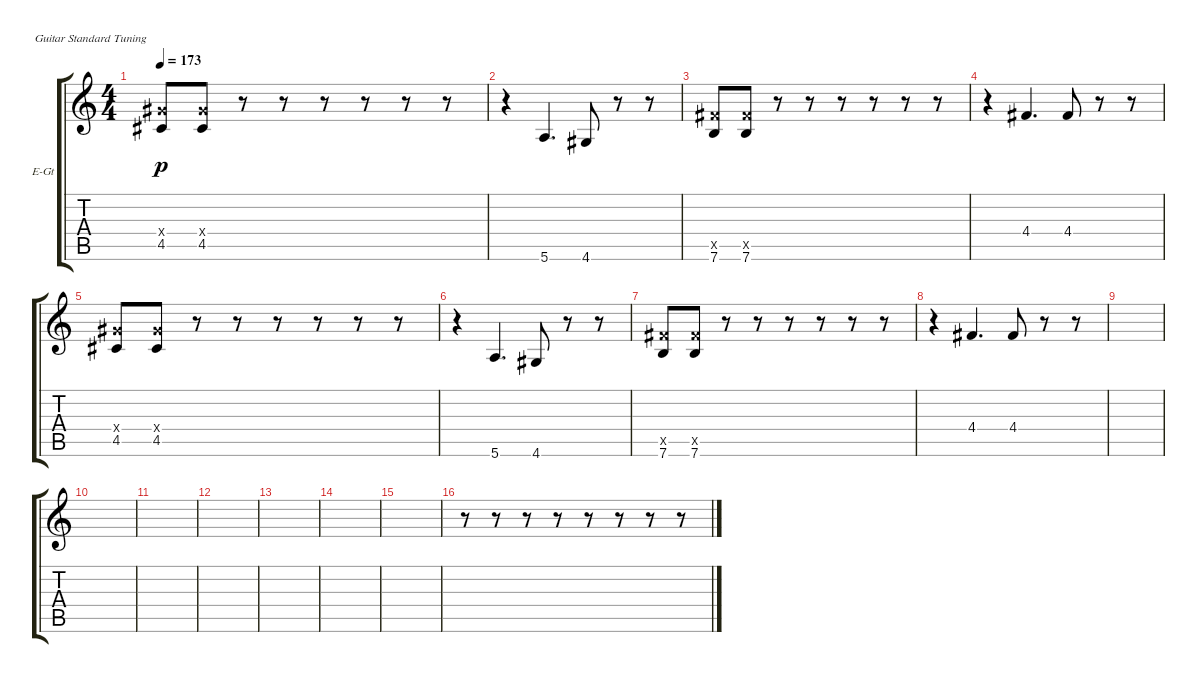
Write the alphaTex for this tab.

\defaultSystemsLayout 4
\bracketExtendMode groupsimilarinstruments
\firstSystemTrackNameOrientation horizontal
\otherSystemsTrackNameOrientation horizontal
\track ("Electric Guitar" "E-Gt") {instrument distortionguitar}
\staff {score tabs}
\tuning (E4 B3 G3 D3 A2 E2)
\ts (4 4)
\tempo 173
\clef g2
\ks c
(4.5 6.4{x}).8{dy p} (4.5 6.4{x}).8 r.8 r.8 r.8 r.8 r.8 r.8 |
r.4 5.6.4{d} 4.6.8 r.8 r.8 |
(7.6 9.5{x}).8 (7.6 9.5{x}).8 r.8 r.8 r.8 r.8 r.8 r.8 |
r.4 4.4.4{d} 4.4.8 r.8 r.8 |
(4.5 6.4{x}).8 (4.5 6.4{x}).8 r.8 r.8 r.8 r.8 r.8 r.8 |
r.4 5.6.4{d} 4.6.8 r.8 r.8 |
(7.6 9.5{x}).8 (7.6 9.5{x}).8 r.8 r.8 r.8 r.8 r.8 r.8 |
r.4 4.4.4{d} 4.4.8 r.8 r.8 |
|
|
|
|
|
|
|
r.8 r.8 r.8 r.8 r.8 r.8 r.8 r.8
